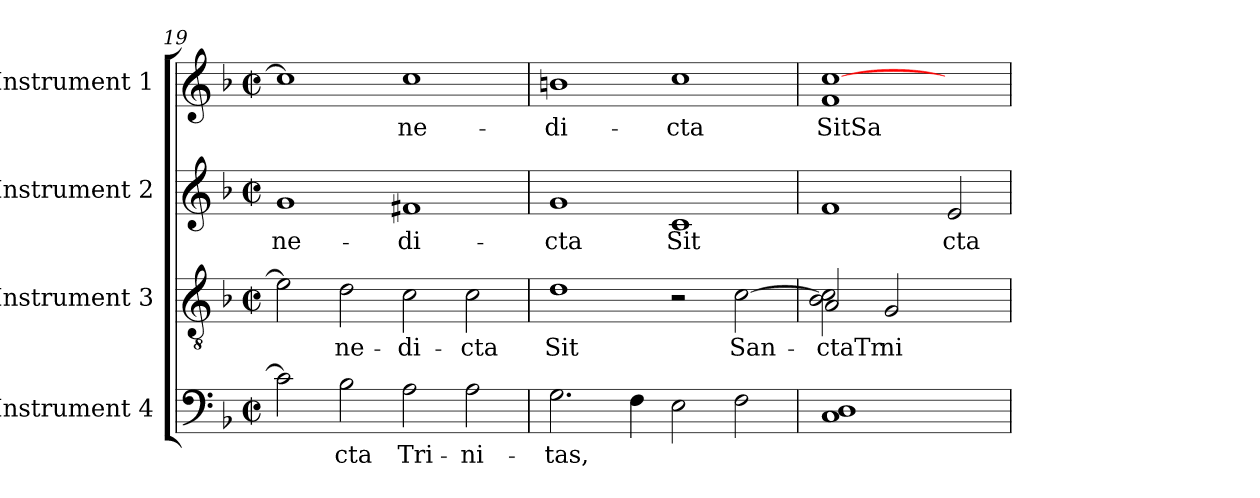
**kern	**text	**kern	**text	**kern	**text	**kern	**text
*part4	*part4	*part3	*part3	*part2	*part2	*part1	*part1
*staff4	*staff4	*staff3	*staff3	*staff2	*staff2	*staff1	*staff1
*I"Instrument 4	*	*I"Instrument 3	*	*I"Instrument 2	*	*I"Instrument 1	*
*clefF4	*	*clefGv2	*	*clefG2	*	*clefG2	*
*k[b-]	*	*k[b-]	*	*k[b-]	*	*k[b-]	*
*F:	*	*F:	*	*F:	*	*F:	*
*M2/2	*	*M2/2	*	*M2/2	*	*M2/2	*
*met(c|)	*	*met(c|)	*	*met(c|)	*	*met(c|)	*
=19	=19	=19	=19	=19	=19	=19	=19
!	!LO:LY:b:cj	!	!LO:LY:b:cj	!	!LO:LY:b:cj	!	!LO:LY:b:cj
2c\]	--	2e\]	--	1g	-ne-	1cc]	--
!	!LO:LY:b:cj	!	!LO:LY:b:cj	!	!	!	!
2B-\	-cta	2d\	-ne-	.	.	.	.
!	!LO:LY:b:cj	!	!LO:LY:b:cj	!	!LO:LY:b:cj	!	!LO:LY:b:cj
2A\	Tri-	2c\	-di-	1f#X	-di-	1cc	-ne-
!	!LO:LY:b:cj	!	!LO:LY:b:cj	!	!	!	!
2A\	-ni-	2c\	-cta	.	.	.	.
=20	=20	=20	=20	=20	=20	=20	=20
!	!LO:LY:b:cj	!	!LO:LY:b:cj	!	!LO:LY:b:cj	!	!LO:LY:b:cj
2.G\	-tas,	1d	Sit	1g	-cta	1bn	-di-
!	!LO:LY:b:cj	!	!	!	!	!	!
4F\	.	.	.	.	.	.	.
!	!LO:LY:b:cj	!	!	!	!LO:LY:b:cj	!	!LO:LY:b:cj
2E\	.	2r	.	1c	Sit	1cc	-cta
!	!LO:LY:b:cj	!	!LO:LY:b:cj	!	!	!	!
2F\	.	[>2c\	San-	.	.	.	.
=21	=21	=21	=21	=21	=21	=21	=21
!	!LO:LY:b:cj	!	!LO:LY:b:cj	!	!	!	!LO:LY:b:cj
*	*	*^	*	*	*	*	*
1D 1C	.	2c\] 2B-\	2A/	-ctaTr	1f	.	1f [>1cc	SitSa
!	!	!	!	!LO:LY:b:cj	!	!	!	!
.	.	2G/	2ryy	ni-	.	.	.	.
!	!	!	!	!	!	!LO:LY:b:cj	!	!
2ryy	.	2ryy	2ryy	.	2e/	cta	2ryy	.
*	*	*v	*v	*	*	*	*	*
=	=	=	=	=	=	=	=
*-	*-	*-	*-	*-	*-	*-	*-
